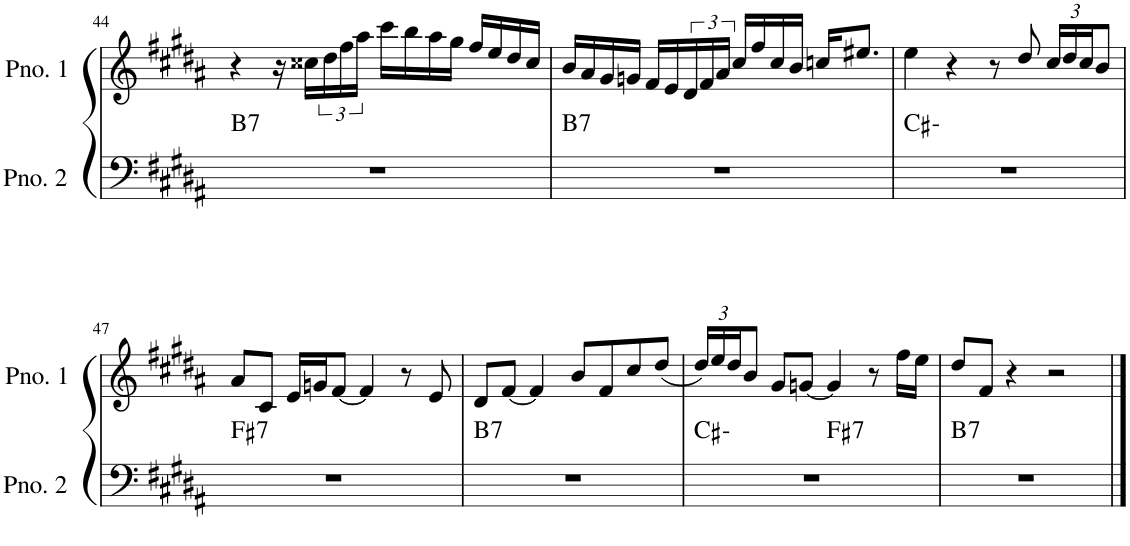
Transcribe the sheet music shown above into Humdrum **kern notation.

**kern	**harte	**kern
*part2	*part2	*part1
*staff2	*	*staff1
*I"ピアノ 2	*	*I"ピアノ 1
!!LO:PB:g=z
*clefF4	*	*clefG2
*k[f#c#g#d#a#]	*	*k[f#c#g#d#a#]
*M4/4	*	*M4/4
=44	=44	=44
!	!LO:H:kt=7	!
1r	B:7	4r
.	.	16r
.	.	16cc##X\LL
.	.	24dd#\
.	.	24ff#\
.	.	24aa#\JJ
.	.	16ccc#\LL
.	.	16bb\
.	.	16aa#\
.	.	16gg#\JJ
.	.	16ff#/LL
.	.	16ee/
.	.	16dd#/
.	.	16cc##/JJ
=45	=45	=45
!	!LO:H:kt=7	!
1r	B:7	16b/LL
.	.	16a#/
.	.	16g#/
.	.	16gn/JJ
.	.	16f#/LL
.	.	16e/
.	.	24d#/
.	.	24f#/
.	.	24a#/JJ
.	.	16cc#/LL
.	.	16ff#/
.	.	16cc#/
.	.	16b/JJ
.	.	16ccn/KL
.	.	8.ee#X/J
=46	=46	=46
1r	C#:min	4ee\
.	.	4r
.	.	8r
.	.	8dd#/
*	*	*Xbrackettup
.	.	24cc#/LL
.	.	24dd#/
.	.	24cc#/J
.	.	8b/J
!!LO:LB:g=z
=47	=47	=47
!	!LO:H:kt=7	!
1r	F#:7	8a#/L
.	.	8c#/J
.	.	16e/LL
.	.	16gn/J
.	.	[8f#/J
.	.	4f#/]
.	.	8r
.	.	8e/
=48	=48	=48
!	!LO:H:kt=7	!
1r	B:7	8d#/L
.	.	[8f#/J
.	.	4f#/]
.	.	8b/L
.	.	8f#/
.	.	8cc#/
.	.	(8dd#/J
=49	=49	=49
*^	*	*
1r	2ryy	C#:min	24dd#/LL)
.	.	.	24ee/
.	.	.	24dd#/J
.	.	.	8b/J
.	.	.	8g#/L
.	.	.	[8gn/J
!	!	!LO:H:kt=7	!
.	2ryy	F#:7	4g/]
.	.	.	8r
.	.	.	16ff#\LL
.	.	.	16ee\JJ
=50	=50	=50	=50
!	!	!LO:H:kt=7	!
*v	*v	*	*
1r	B:7	8dd#/L
.	.	8f#/J
.	.	4r
.	.	2r
==	==	==
*-	*-	*-
